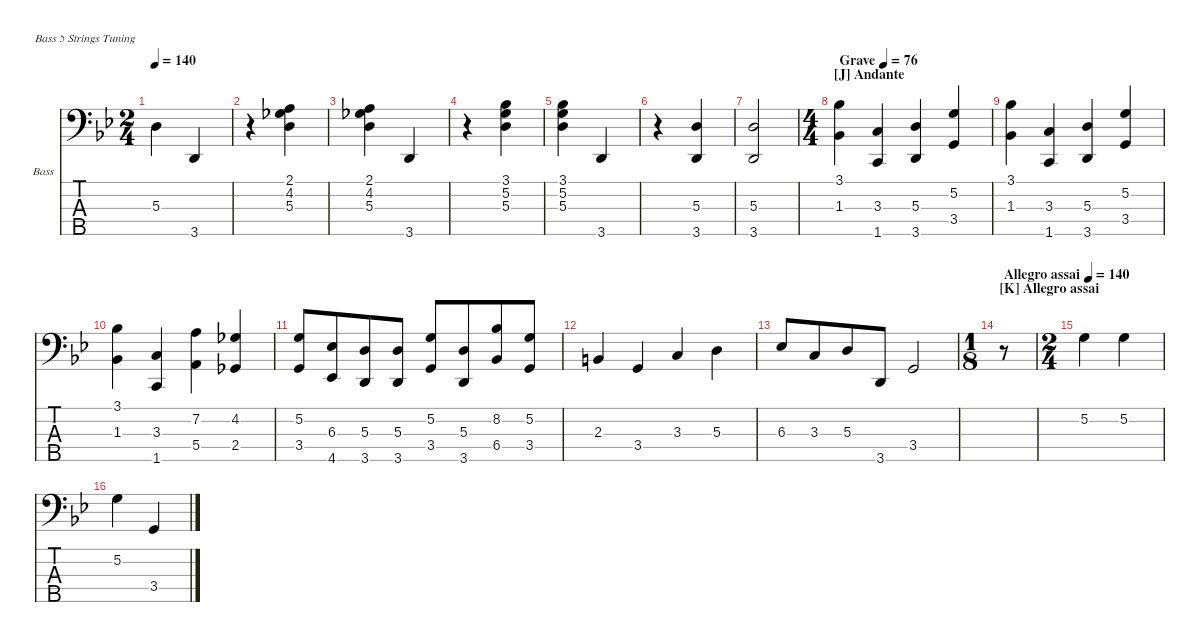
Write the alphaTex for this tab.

\defaultSystemsLayout 4
\hideDynamics
\bracketExtendMode nobrackets
\firstSystemTrackNameOrientation horizontal
\otherSystemsTrackNameOrientation horizontal
\track ("Electric Bass" "Bass") {instrument electricbassfinger}
\staff {score tabs}
\tuning (G2 D2 A1 E1 B0)
\ts (2 4)
\tempo 140
\clef f4
\ks gminor
5.3.4{dy f} 3.5.4 |
r.4 (5.3 4.2 2.1).4 |
(5.3 4.2 2.1).4 3.5.4 |
r.4 (5.3 5.2 3.1).4 |
(5.3 5.2 3.1).4 3.5.4 |
r.4 (3.5 5.3).4 |
(3.5 5.3).2 |
\ts (4 4)
\beaming (8 4 4)
\section ("J" "Andante")
\tempo (76 "Grave")
(1.3 3.1).4 (3.3 1.5).4 (5.3 3.5).4 (5.2 3.4).4 |
(1.3 3.1).4 (3.3 1.5).4 (5.3 3.5).4 (5.2 3.4).4 |
(1.3 3.1).4 (3.3 1.5).4 (7.2 5.4).4 (4.2 2.4).4 |
(3.4 5.2).8 (4.5 6.3).8 (3.5 5.3).8 (3.5 5.3).8 (3.4 5.2).8 (3.5 5.3).8 (6.4 8.2).8 (3.4 5.2).8 |
2.3.4 3.4.4 3.3.4 5.3.4 |
6.3.8 3.3.8 5.3.8 3.5.8 3.4.2 |
\ts (1 8)
\section ("K" "Allegro assai")
\tempo (140 "Allegro assai")
r.8 |
\ts (2 4)
\beaming (8 4)
5.2.4 5.2.4 |
5.2.4 3.4.4
